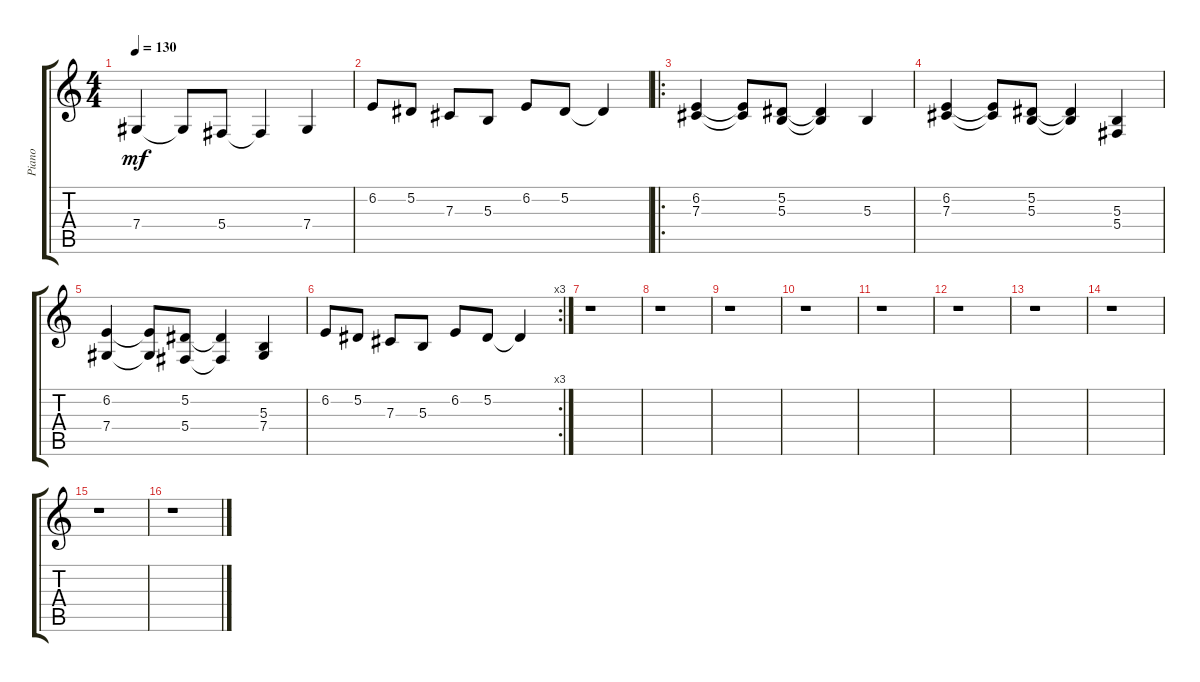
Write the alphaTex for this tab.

\track ("Piano" "Piano") {instrument brightacousticpiano}
\staff {score tabs}
\tuning (Eb4 Bb3 Gb3 Db3 Ab2 Eb2) {hide}
\ts (4 4)
\tempo 130
\clef g2
\ks c
7.4.4{dy mf} 7.4{t}.8 5.4.8 5.4{t}.4 7.4.4 |
6.2.8 5.2.8 7.3.8 5.3.8 6.2.8 5.2.8 5.2{t}.4 |
\ro
(6.2 7.3).4 (6.2{t} 7.3{t}).8 (5.2 5.3).8 (5.2{t} 5.3{t}).4 5.3.4 |
(6.2 7.3).4 (6.2{t} 7.3{t}).8 (5.2 5.3).8 (5.2{t} 5.3{t}).4 (5.3 5.4).4 |
(6.2 7.4).4 (6.2{t} 7.4{t}).8 (5.2 5.4).8 (5.2{t} 5.4{t}).4 (5.3 7.4).4 |
\rc 3
6.2.8 5.2.8 7.3.8 5.3.8 6.2.8 5.2.8 5.2{t}.4 |
r.1 |
r.1 |
r.1 |
r.1 |
r.1 |
r.1 |
r.1 |
r.1 |
r.1 |
r.1
